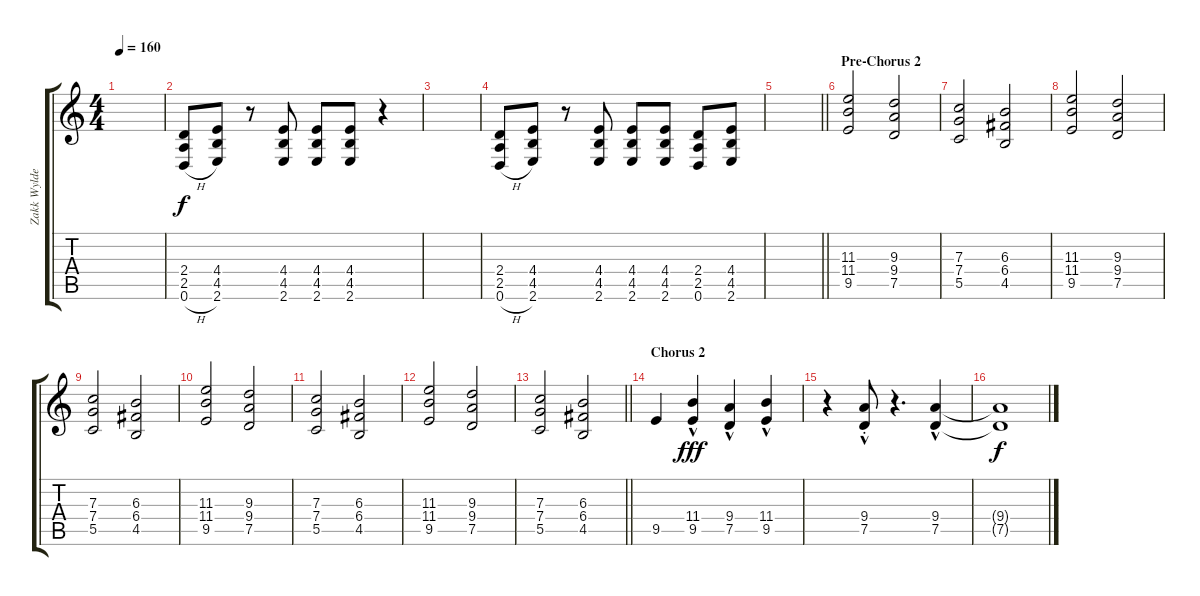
\track ("Zakk Wylde - Rythym Guitar" "Zakk Wylde") {instrument distortionguitar}
\staff {score tabs}
\tuning (D4 A3 F3 C3 G2 D2) {hide}
\ts (4 4)
\tempo 160
\clef g2
\ks c
|
(2.4 2.5 0.6{h}).8 (4.4 4.5 2.6).8 r.8 (4.4 4.5 2.6).8 (4.4 4.5 2.6).8 (4.4 4.5 2.6).8 r.4 |
|
(2.4 2.5 0.6{h}).8 (4.4 4.5 2.6).8 r.8 (4.4 4.5 2.6).8 (4.4 4.5 2.6).8 (4.4 4.5 2.6).8 (2.4 2.5 0.6).8 (4.4 4.5 2.6).8 |
\barLineRight lightlight
|
\section ("" "Pre-Chorus 2 ")
(11.3 11.4 9.5).2{volume 6} (9.3 9.4 7.5).2 |
(7.3 7.4 5.5).2 (6.3 6.4 4.5).2 |
(11.3 11.4 9.5).2 (9.3 9.4 7.5).2 |
(7.3 7.4 5.5).2 (6.3 6.4 4.5).2 |
(11.3 11.4 9.5).2 (9.3 9.4 7.5).2 |
(7.3 7.4 5.5).2 (6.3 6.4 4.5).2 |
(11.3 11.4 9.5).2 (9.3 9.4 7.5).2 |
\barLineRight lightlight
(7.3 7.4 5.5).2 (6.3 6.4 4.5).2 |
\section ("" "Chorus 2")
9.5.4{volume 12} (11.4{hac} 9.5).4{dy fff} (9.4{hac} 7.5).4 (11.4{hac} 9.5).4 |
r.4 (9.4{hac st} 7.5).8 r.4{d} (9.4{hac} 7.5).4 |
(9.4{t} 7.5{t}).1{dy f}
